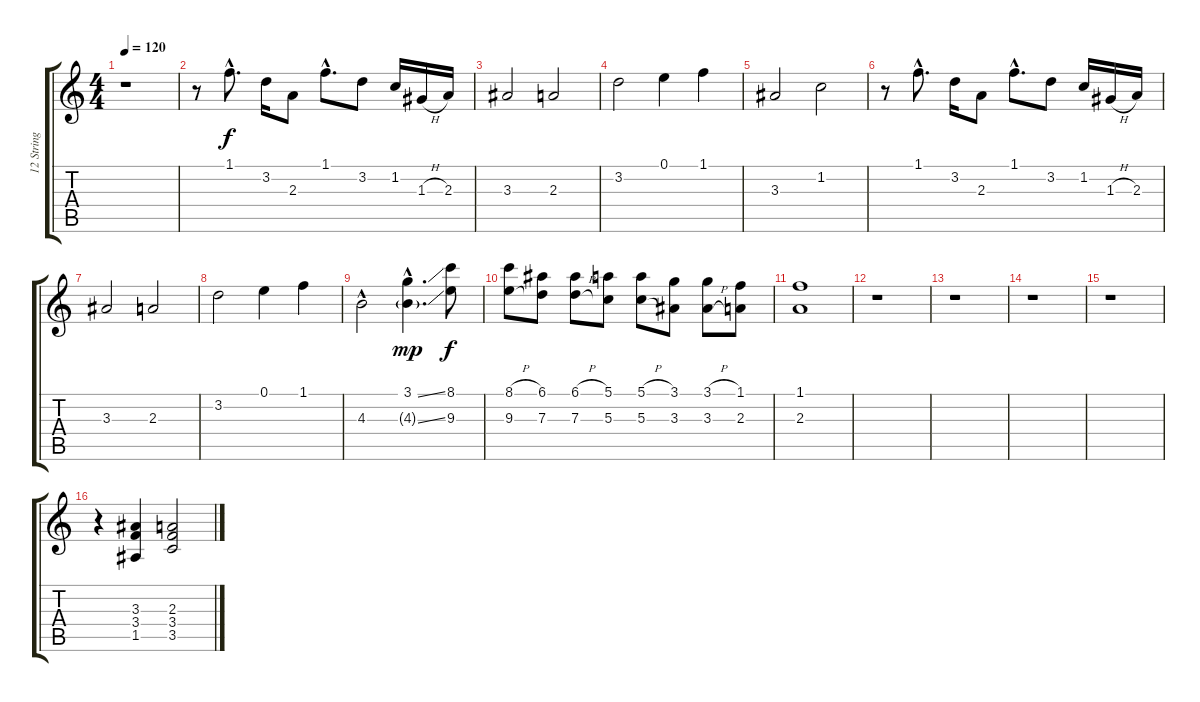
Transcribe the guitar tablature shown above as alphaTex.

\track ("12 String Acoustic" "12 String ") {instrument acousticguitarsteel}
\staff {score tabs}
\tuning (E4 B3 G3 D3 A2 E2) {hide}
\ts (4 4)
\tempo 120
\clef g2
\ks c
r.1{dy f} |
r.8 1.1{hac}.8{d} 3.2.16 2.3.8 1.1{hac}.8{d} 3.2.8 1.2.16 1.3{h}.16 2.3.16 |
3.3.2 2.3.2 |
3.2.2 0.1.4 1.1.4 |
3.3.2 1.2.2 |
r.8 1.1{hac}.8{d} 3.2.16 2.3.8 1.1{hac}.8{d} 3.2.8 1.2.16 1.3{h}.16 2.3.16 |
3.3.2 2.3.2 |
3.2.2 0.1.4 1.1.4 |
4.3{hac}.2 (3.1{ss hac} 4.3{ss g hac}).4{d dy mp} (8.1 9.3).8{dy f} |
(8.1{h} 9.3{h}).8 (6.1 7.3).8 (6.1{h} 7.3{h}).8 (5.1 5.3).8 (5.1{h} 5.3{h}).8 (3.1 3.3).8 (3.1{h} 3.3{h}).8 (1.1 2.3).8 |
(1.1 2.3).1 |
r.1 |
r.1 |
r.1 |
r.1 |
r.4 (3.3 3.4 1.5).4 (2.3 3.4 3.5).2
